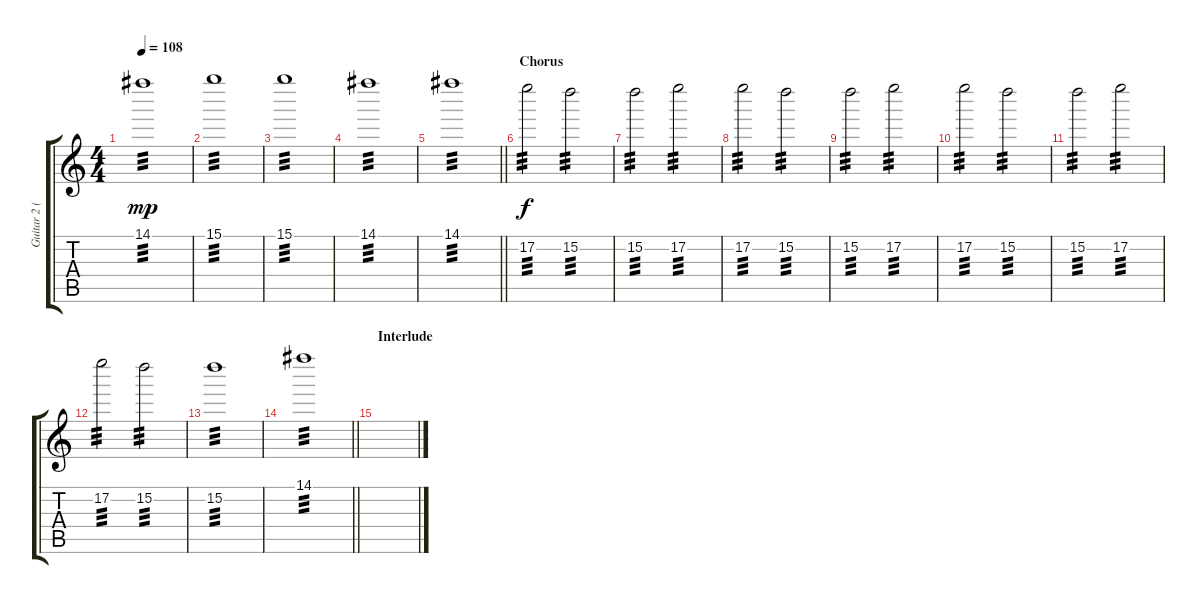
\track ("Guitar 2 (Clean) w/ Octaver [+1 Octave]" "Guitar 2 (") {instrument electricguitarjazz}
\staff {score tabs}
\tuning (E5 B4 G4 D4 A3 E3) {hide}
\ts (4 4)
\tempo 108
\clef g2
\ks c
14.1.1{tp 3 dy mp} |
15.1.1{tp 3} |
15.1.1{tp 3} |
14.1.1{tp 3} |
\barLineRight lightlight
14.1.1{tp 3} |
\section ("" "Chorus")
17.2.2{tp 3 dy f} 15.2.2{tp 3} |
15.2.2{tp 3} 17.2.2{tp 3} |
17.2.2{tp 3} 15.2.2{tp 3} |
15.2.2{tp 3} 17.2.2{tp 3} |
17.2.2{tp 3} 15.2.2{tp 3} |
15.2.2{tp 3} 17.2.2{tp 3} |
17.2.2{tp 3} 15.2.2{tp 3} |
15.2.1{tp 3} |
\barLineRight lightlight
14.1.1{tp 3} |
\section ("" "Interlude")
